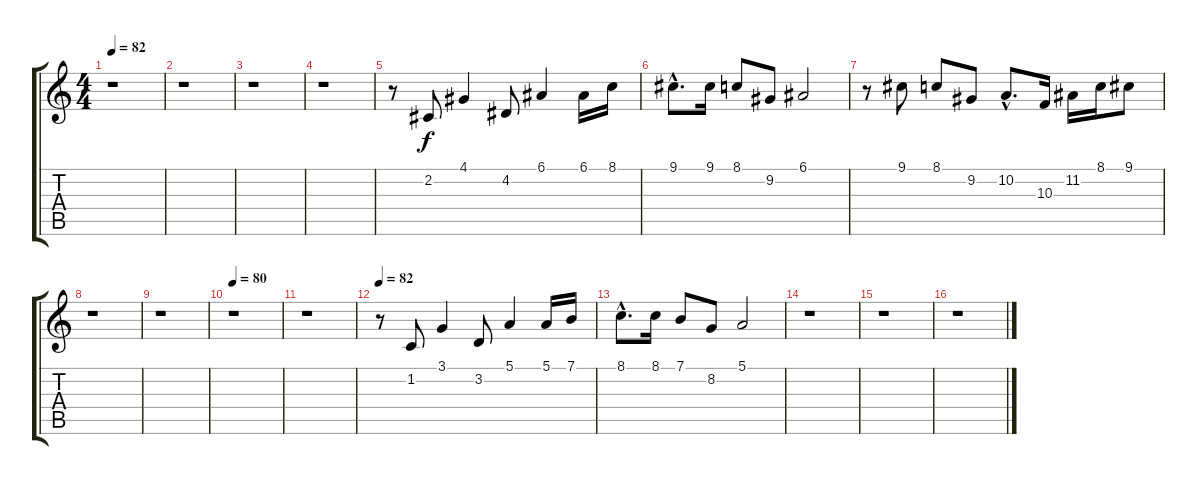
\track "" {instrument synthbrass2}
\staff {score tabs}
\tuning (E4 B3 G3 D3 A2 E2) {hide}
\ts (4 4)
\tempo 82
\clef g2
\ks c
r.1{dy f} |
r.1 |
r.1 |
r.1 |
r.8 2.2.8 4.1.4 4.2.8 6.1.4 6.1.16 8.1.16 |
9.1{hac}.8{d} 9.1.16 8.1.8 9.2.8 6.1.2 |
r.8 9.1.8 8.1.8 9.2.8 10.2{hac}.8{d} 10.3.16 11.2.16 8.1.16 9.1.8 |
r.1 |
r.1 |
\tempo 80
r.1 |
r.1 |
\tempo 82
r.8 1.2.8 3.1.4 3.2.8 5.1.4 5.1.16 7.1.16 |
8.1{hac}.8{d} 8.1.16 7.1.8 8.2.8 5.1.2 |
r.1 |
r.1 |
r.1
